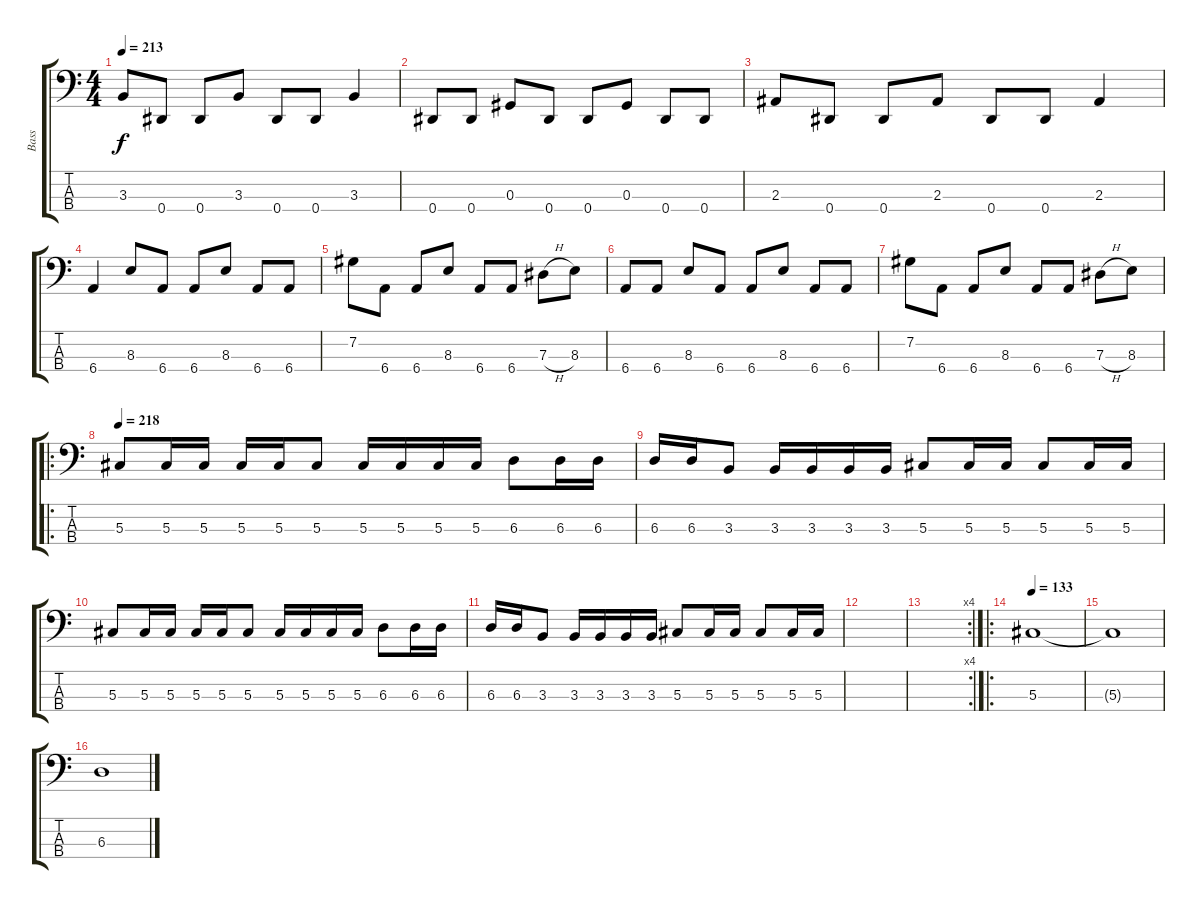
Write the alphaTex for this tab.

\track ("Bass" "Bass") {instrument electricbasspick}
\staff {score tabs}
\tuning (Gb2 Db2 Ab1 Eb1) {hide}
\ts (4 4)
\tempo 213
\clef f4
\ks c
3.3.8{dy f} 0.4.8 0.4.8 3.3.8 0.4.8 0.4.8 3.3.4 |
0.4.8 0.4.8 0.3.8 0.4.8 0.4.8 0.3.8 0.4.8 0.4.8 |
2.3.8 0.4.8 0.4.8 2.3.8 0.4.8 0.4.8 2.3.4 |
6.4.4 8.3.8 6.4.8 6.4.8 8.3.8 6.4.8 6.4.8 |
7.2.8 6.4.8 6.4.8 8.3.8 6.4.8 6.4.8 7.3{h}.8 8.3.8 |
6.4.8 6.4.8 8.3.8 6.4.8 6.4.8 8.3.8 6.4.8 6.4.8 |
7.2.8 6.4.8 6.4.8 8.3.8 6.4.8 6.4.8 7.3{h}.8 8.3.8 |
\ro
\tempo 218
5.3.8 5.3.16 5.3.16 5.3.16 5.3.16 5.3.8 5.3.16 5.3.16 5.3.16 5.3.16 6.3.8 6.3.16 6.3.16 |
6.3.16 6.3.16 3.3.8 3.3.16 3.3.16 3.3.16 3.3.16 5.3.8 5.3.16 5.3.16 5.3.8 5.3.16 5.3.16 |
5.3.8 5.3.16 5.3.16 5.3.16 5.3.16 5.3.8 5.3.16 5.3.16 5.3.16 5.3.16 6.3.8 6.3.16 6.3.16 |
6.3.16 6.3.16 3.3.8 3.3.16 3.3.16 3.3.16 3.3.16 5.3.8 5.3.16 5.3.16 5.3.8 5.3.16 5.3.16 |
|
\rc 4
|
\ro
\tempo 133
5.3.1 |
5.3{t}.1 |
6.3.1
